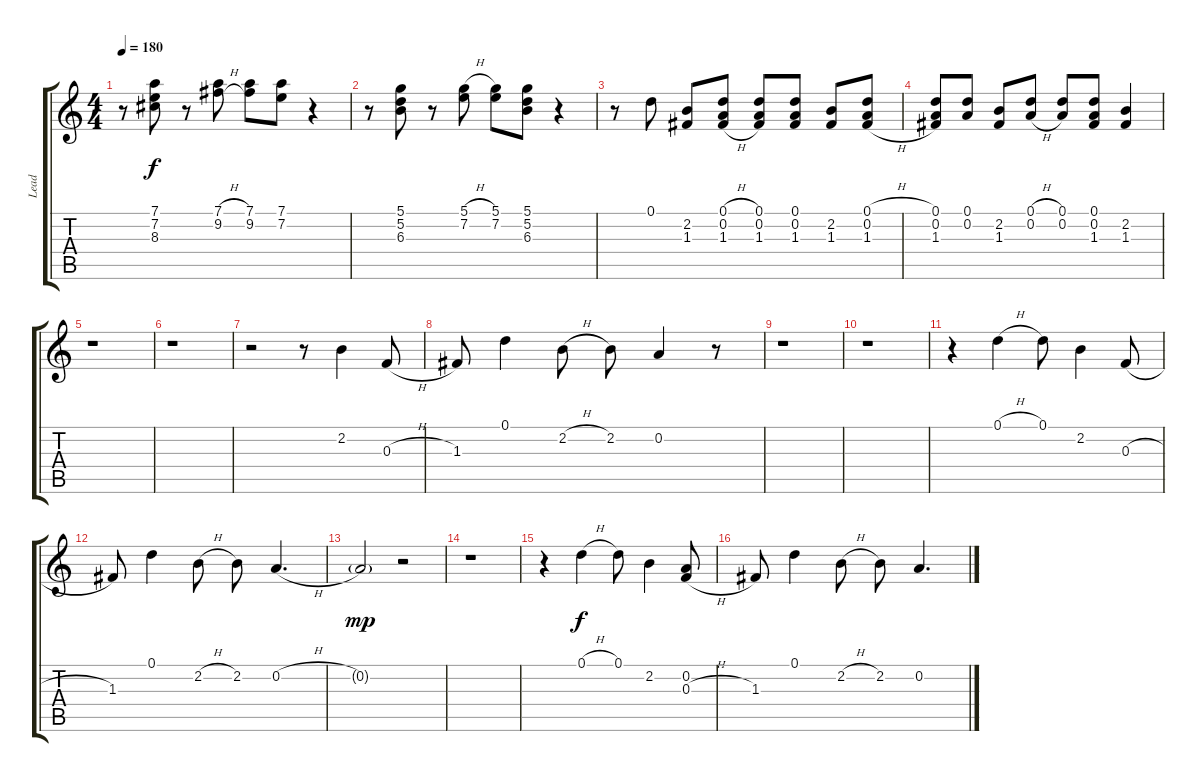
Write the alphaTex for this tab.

\track ("Lead" "Lead") {instrument electricguitarclean}
\staff {score tabs}
\tuning (D4 A3 F3 C3 G2 D2) {hide}
\ts (4 4)
\tempo 180
\clef g2
\ks c
r.8{dy f} (7.1 7.2 8.3).8 r.8 (7.1{h} 9.2{h}).8 (7.1 9.2).8 (7.1 7.2).8 r.4 |
r.8 (5.1 5.2 6.3).8 r.8 (5.1{h} 7.2).8 (5.1 7.2).8 (5.1 5.2 6.3).8 r.4 |
r.8 0.1.8 (2.2 1.3).8 (0.1{h} 0.2{h} 1.3{h}).8 (0.1 0.2 1.3).8 (0.1 0.2 1.3).8 (2.2 1.3).8 (0.1{h} 0.2{h} 1.3{h}).8 |
(0.1 0.2 1.3).8 (0.1 0.2).8 (2.2 1.3).8 (0.1{h} 0.2{h}).8 (0.1 0.2).8 (0.1 0.2 1.3).8 (2.2 1.3).4 |
r.1 |
r.1 |
r.2 r.8 2.2.4 0.3{h}.8 |
1.3.8 0.1.4 2.2{h}.8 2.2.8 0.2.4 r.8 |
r.1 |
r.1 |
r.4 0.1{h}.4 0.1.8 2.2.4 0.3{h}.8 |
1.3.8 0.1.4 2.2{h}.8 2.2.8 0.2{h}.4{d} |
0.2{g}.2{dy mp} r.2 |
r.1 |
r.4 0.1{h}.4{dy f} 0.1.8 2.2.4 (0.2 0.3{h}).8 |
1.3.8 0.1.4 2.2{h}.8 2.2.8 0.2{h}.4{d}
